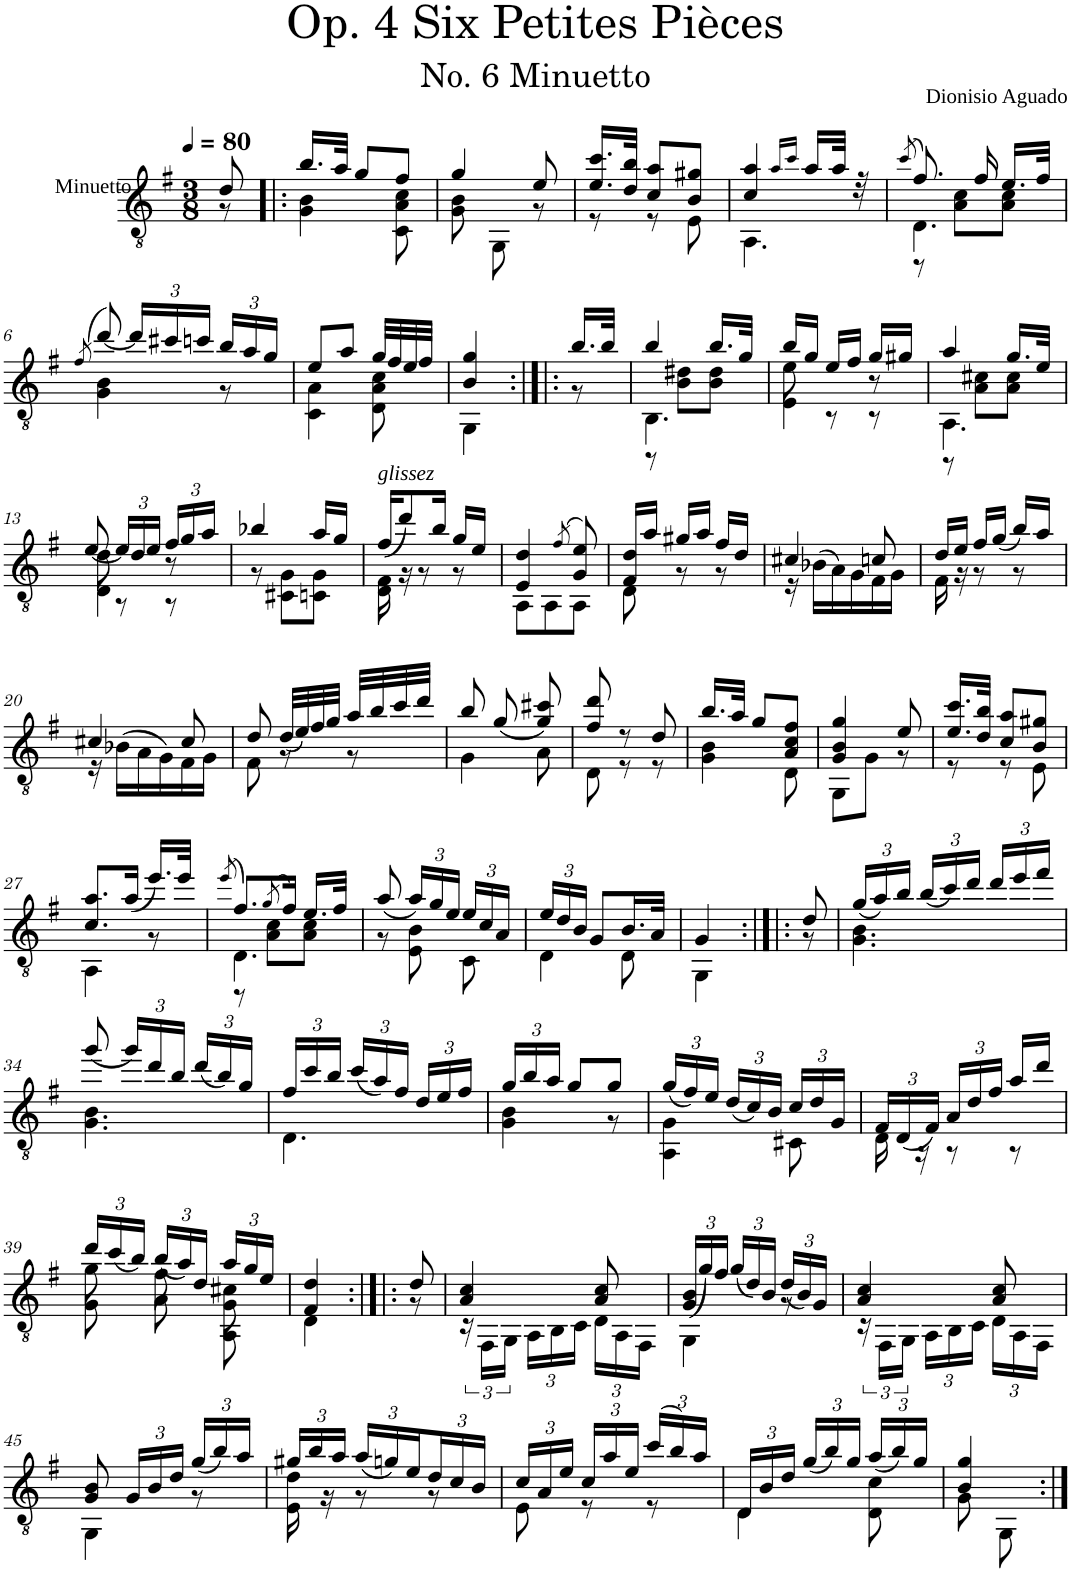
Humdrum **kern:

**kern
*part1
*staff1
*I"Guitar
*clefGv2
*k[f#]
*G:
*M3/8
*MM80
=
*^
8d/	8r
=1!|:	=1!|:
16.b/LL	4G\ 4B\
32a/JJk	.
8g/L	.
8f#/J	8C\ 8A\ 8c\
=2	=2
4g/	8G\ 8B\
.	8GG\
8e/	8r
=3	=3
16.e/ 16.cc/LL	8r
32d/ 32b/JJk	.
8c/ 8a/L	8r
8B/ 8g#X/J	8E\
=4	=4
4c/ 4a/	4.AA\
16qa/LL	.
16qcc/JJ	.
16a/LL	.
32a/JJk	.
32r	.
*v	*v
=5
(8qcc/
*^
*	*^
8.f#/)	4.D\	8r
.	.	8A\ 8c\L
16f#/	.	.
16.e/LL	.	8A\ 8c\J
32f#/JJk	.	.
*v	*v	*v
!!LO:LB:g=z
=6
(8qf#/
*^
[<8dd/)	4G\ 4B\
*Xbrackettup	*
24dd/LL]	.
24cc#X/	.
24ccn/JJ	.
24b/LL	8r
24a/	.
24g/JJ	.
=7	=7
8e/L	4C\ 4A\
8a/J	.
32g/LLL	8D\ 8A\ 8c\
32f#/	.
32e/	.
32f#/JJJ	.
=8	=8
4B/ 4g/	4GG\
=9:|!|:	=9:|!|:
16.b/LL	8r
32b/JJk	.
=10	=10
*	*^
4b/	4.BB\	8r
.	.	8B\ 8d#X\L
16.b/LL	.	8B\ 8d#\J
32g/JJk	.	.
=11	=11	=11
16b/LL	4E\	8e\
16g/JJ	.	.
16e/LL	.	8r
16f#/JJ	.	.
16g/LL	8r	8r
16g#X/JJ	.	.
=12	=12	=12
4a/	4.AA\	8r
.	.	8A\ 8c#X\L
16.g/LL	.	8A\ 8c#\J
32e/JJk	.	.
!!LO:LB:g=z	!!	!!
=13	=13	=13
[<8e/	4D\	8d\
24e/LL]	.	8r
24d/	.	.
24e/JJ	.	.
24f#/LL	8r	8r
24g/	.	.
24a/JJ	.	.
*	*v	*v
=14	=14
4b-X/	8r
.	8C#X\ 8G\L
16a/LL	8Cn\ 8G\J
16g/JJ	.
=15	=15
!LO:TX:a:i:t=glissez	!
(<16f#/KL	16D\ 16F#\
8dd/)	16r
.	8r
16b/Jk	.
16g/LL	8r
16e/JJ	.
=16	=16
4E/ 4d/	8AA\L
.	8AA\
(8qf#/	.
8G/ 8e/)	8AA\J
=17	=17
16F#/ 16d/LL	8D\
16a/JJ	.
16g#X/LL	8r
16a/JJ	.
16f#/LL	8r
16d/JJ	.
=18	=18
4c#X/	16r
.	(>16B-X\LL
.	16A\)
.	16G\
8cn/	16F#\
.	16G\JJ
=19	=19
16d/LL	16F#\
16e/JJ	16r
16f#/LL	8r
(<16g/JJ	.
16b/LL)	8r
16a/JJ	.
!!LO:LB:g=z	!!
=20	=20
4c#X/	16r
.	(>16B-X\LL
.	16A\
.	16G\)
8c#/	16F#\
.	16G\JJ
=21	=21
8d/	8F#\
(<32d/LLL	8r
32e/)	.
32f#/	.
32g/JJJ	.
32a/LLL	8r
32b/	.
32cc/	.
32dd/JJJ	.
=22	=22
8b/	4G\
(<8g/	.
8g/ 8cc#X/)	8A\
=22	=22
8f#/ 8dd/	8D\
8r	8r
8d/	8r
=23	=23
16.b/LL	4G\ 4B\
32a/JJk	.
8g/L	.
8A/ 8c/ 8f#/J	8D\
=24	=24
4G/ 4B/ 4g/	8GG\L
.	8G\J
8e/	8r
=26	=26
16.e/ 16.cc/LL	8r
32d/ 32b/JJk	.
8c/ 8a/L	8r
8B/ 8g#X/J	8E\
!!LO:LB:g=z	!!
=27	=27
8.c/ 8.a/L	4AA\
(<16a/Jk	.
16.ee/LL)	8r
32ee/JJk	.
*v	*v
=28
(8qee/
*^
*	*^
8.f#/L)	4.D\	8r
.	.	8A\ 8c\L
(8qg/	.	.
16f#/Jk)	.	.
16.e/LL	.	8A\ 8c\J
32f#/JJk	.	.
*	*v	*v
=29	=29
(<8a/	8r
24a/LL)	8E\ 8B\
24g/	.
24e/JJ	.
24e/LL	8C\
24c/	.
24A/JJ	.
=30	=30
24e/LL	4D\
24d/	.
24B/JJ	.
8G/L	.
16.B/L	8D\
32A/JJk	.
=31	=31
4G/	4GG\
=32:|!|:	=32:|!|:
8d/	8r
=33	=33
(<24g/LL	4.G\ 4.B\
24a/)	.
24b/JJ	.
(<24b/LL	.
24cc/)	.
24dd/JJ	.
24dd/LL	.
24ee/	.
24ff#/JJ	.
!!LO:LB:g=z	!!
=34	=34
(<8gg/	4.G\ 4.B\
24gg/LL)	.
24dd/	.
24b/JJ	.
(<24dd/LL	.
24b/)	.
24g/JJ	.
=35	=35
24f#/LL	4.D\
24cc/	.
24b/JJ	.
(<24cc/LL	.
24a/)	.
24f#/JJ	.
24d/LL	.
24e/	.
24f#/JJ	.
=36	=36
24g/LL	4G\ 4B\
24b/	.
24a/JJ	.
8g/L	.
8g/J	8r
=37	=37
(<24g/LL	4AA\ 4G\
24f#/)	.
24e/JJ	.
(<24d/LL	.
24c/)	.
24B/JJ	.
24c/LL	8C#X\
24d/	.
24G/JJ	.
=38	=38
24F#/LL	16D\
(<24D/	.
.	16r
24F#/JJ)	.
24A/LL	8r
24d/	.
24f#/JJ	.
16a/LL	8r
16dd/JJ	.
!!LO:LB:g=z	!!
=39	=39
*	*^
24dd/LL	8G\	8g\
(<24cc/	.	.
24b/JJ)	.	.
(<24b/LL	8A\	8f#\
24a/)	.	.
24d/JJ	.	.
24a/LL	8AA\	8G\ 8c#X\
24g/	.	.
24e/JJ	.	.
*	*v	*v
=40	=40
4F#/ 4d/	4D\
=41:|!|:	=41:|!|:
8d/	8r
=42	=42
*	*brackettup
4A/ 4c/	24r
.	24FF#\LL
.	24GG\JJ
*	*Xbrackettup
.	24AA\LL
.	24BB\
.	24C\JJ
8A/ 8c/	24D\LL
.	24AA\
.	24FF#\JJ
=43	=43
(<24G/ 24B/LL	4GG\
24g/)	.
24f#/JJ	.
(<24g/LL	.
24d/)	.
24B/JJ	.
(<24d/LL	8r
24B/)	.
24G/JJ	.
=44	=44
*	*brackettup
4A/ 4c/	24r
.	24FF#\LL
.	24GG\JJ
*	*Xbrackettup
.	24AA\LL
.	24BB\
.	24C\JJ
8A/ 8c/	24D\LL
.	24AA\
.	24FF#\JJ
!!LO:LB:g=z	!!
=45	=45
8G/ 8B/	4GG\
24G/LL	.
24B/	.
24d/JJ	.
(<24g/LL	8r
24b/)	.
24a/JJ	.
=46	=46
24g#X/LL	16E\ 16d\
24b/	.
.	16r
24a/JJ	.
(<24a/LL	8r
24gn/)	.
24e/	.
24d/	8r
24c/	.
24B/JJ	.
=47	=47
24c/LL	8E\
24A/	.
24e/JJ	.
24c/LL	8r
24a/	.
24e/JJ	.
(24cc/LL	8r
24b/)	.
24a/JJ	.
=48	=48
24D/LL	4D\
24B/	.
24d/JJ	.
(<24g/LL	.
24b/)	.
24g/JJ	.
(<24a/LL	8D\ 8c\
24b/)	.
24g/JJ	.
=49	=49
4B/ 4g/	8G\
.	8GG\
*v	*v
=:|!
*-
